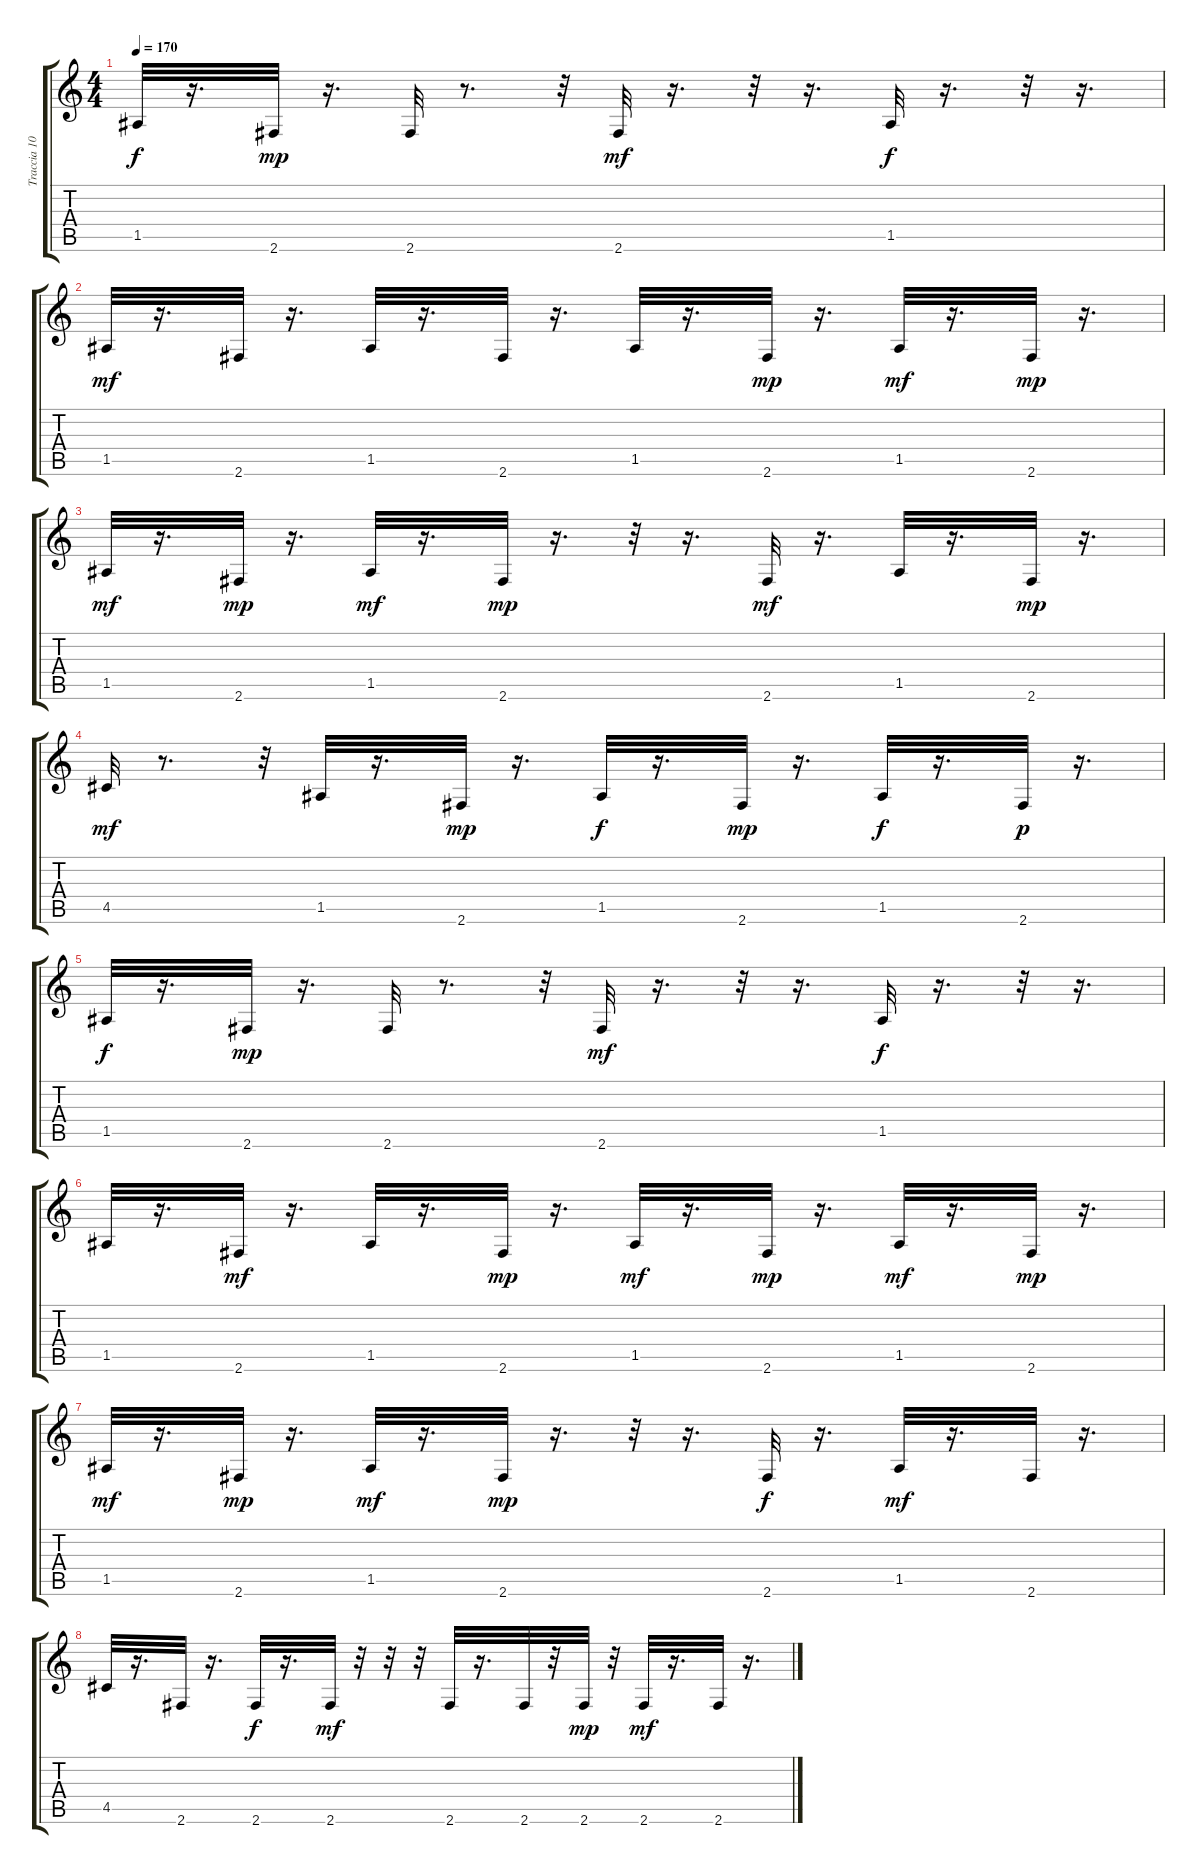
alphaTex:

\track ("Traccia 10" "Traccia 10") {instrument acousticguitarsteel}
\staff {score tabs}
\tuning (E4 B3 G3 D3 A2 E2) {hide}
\ts (4 4)
\tempo 170
\clef g2
\ks c
1.5.32{dy f} r.16{d} 2.6.32{dy mp} r.16{d} 2.6.32 r.8{d} r.32 2.6.32{dy mf} r.16{d} r.32 r.16{d} 1.5.32{dy f} r.16{d} r.32 r.16{d} |
1.5.32{dy mf} r.16{d} 2.6.32 r.16{d} 1.5.32 r.16{d} 2.6.32 r.16{d} 1.5.32 r.16{d} 2.6.32{dy mp} r.16{d} 1.5.32{dy mf} r.16{d} 2.6.32{dy mp} r.16{d} |
1.5.32{dy mf} r.16{d} 2.6.32{dy mp} r.16{d} 1.5.32{dy mf} r.16{d} 2.6.32{dy mp} r.16{d} r.32 r.16{d} 2.6.32{dy mf} r.16{d} 1.5.32 r.16{d} 2.6.32{dy mp} r.16{d} |
4.5.32{dy mf} r.8{d} r.32 1.5.32 r.16{d} 2.6.32{dy mp} r.16{d} 1.5.32{dy f} r.16{d} 2.6.32{dy mp} r.16{d} 1.5.32{dy f} r.16{d} 2.6.32{dy p} r.16{d} |
1.5.32{dy f} r.16{d} 2.6.32{dy mp} r.16{d} 2.6.32 r.8{d} r.32 2.6.32{dy mf} r.16{d} r.32 r.16{d} 1.5.32{dy f} r.16{d} r.32 r.16{d} |
1.5.32 r.16{d} 2.6.32{dy mf} r.16{d} 1.5.32 r.16{d} 2.6.32{dy mp} r.16{d} 1.5.32{dy mf} r.16{d} 2.6.32{dy mp} r.16{d} 1.5.32{dy mf} r.16{d} 2.6.32{dy mp} r.16{d} |
1.5.32{dy mf} r.16{d} 2.6.32{dy mp} r.16{d} 1.5.32{dy mf} r.16{d} 2.6.32{dy mp} r.16{d} r.32 r.16{d} 2.6.32{dy f} r.16{d} 1.5.32{dy mf} r.16{d} 2.6.32 r.16{d} |
4.5.32 r.16{d} 2.6.32 r.16{d} 2.6.32{dy f} r.16{d} 2.6.32{dy mf} r.32 r.32 r.32 2.6.32 r.16{d} 2.6.32 r.32 2.6.32{dy mp} r.32 2.6.32{dy mf} r.16{d} 2.6.32 r.16{d}
